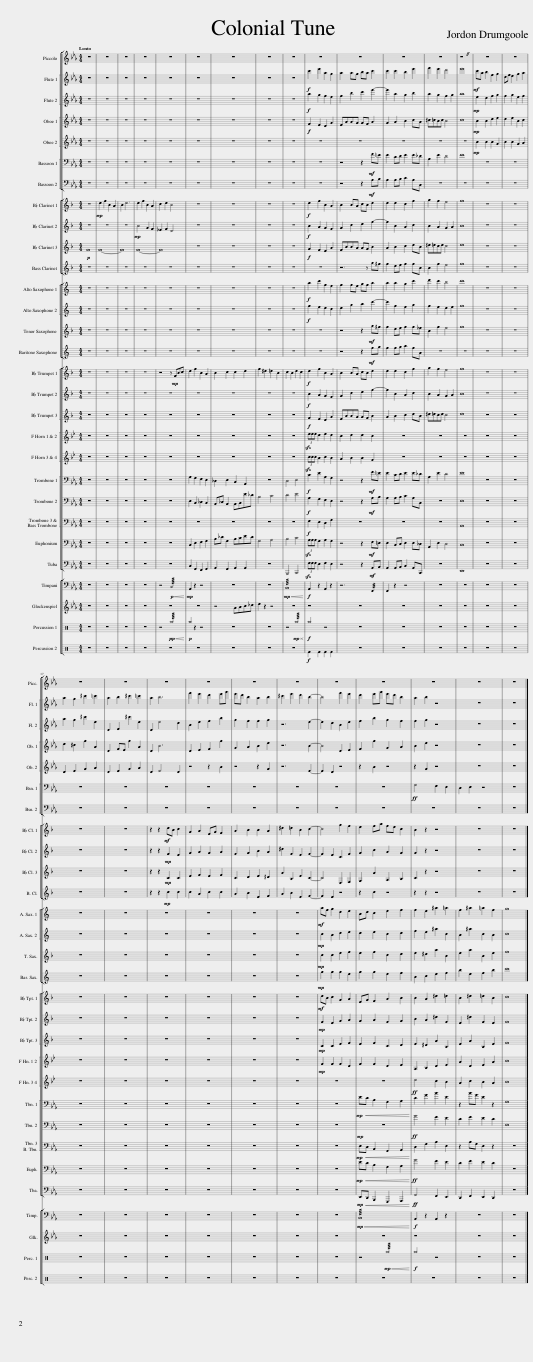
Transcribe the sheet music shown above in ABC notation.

X:1
%%score [ 1 [ 2 3 ] [ 4 5 ] [ 6 7 ] ] [ 8 9 10 11 ] [ [ 12 13 ] 14 15 ] [ [ 16 17 18 ] [ 19 20 ] [ 21 22 23 ] 24 25 ] [ 26 27 28 29 ]
L:1/8
Q:1/4=52
M:4/4
I:linebreak $
K:Eb
V:1 treble transpose=12
V:2 treble
V:3 treble
V:4 treble
V:5 treble
V:6 bass
V:7 bass
V:8 treble transpose=-2
V:9 treble transpose=-2
V:10 treble transpose=-2
V:11 treble transpose=-14
V:12 treble transpose=-9
V:13 treble transpose=-9
V:14 treble transpose=-14
V:15 treble transpose=-21
V:16 treble transpose=-2
V:17 treble transpose=-2
V:18 treble transpose=-2
V:19 treble transpose=-7
V:20 treble transpose=-7
V:21 bass
V:22 bass
V:23 bass
V:24 bass
V:25 bass
V:26 bass
V:27 treble transpose=24
V:28 perc
K:none
V:29 perc
K:none
V:1
 z8 | z8 | z8 | z8 | z8 | %5
 z8 | z8 | z8 | z8 | z8 | %10
 z8 | z8 | z8 | z8 | z8 | %15
 z8 |$ z8 | z8 | z8 | z8 | %20
 z8 | z8 | z8 | z8 | z8 | %25
 z8 | z8 |] %27
V:2
 z8 | z8 | z8 | z8 | z8 | %5
 z8 | z8 | z8 | z8 |!f! c'2 e'2 a2 g2 | %10
 a2 ag ba c'2 | c'2 c'2 b2 e'2 | f'2 e'2 d'4 | e'8 |!mf! c'a b2 f2 g2 | %15
 df e2 g2 a2 |$ a2 g2 ^c'2 =c'2 | a2 b2 ^c'2 =c'2 | a2 b6 | f'2 e'2 d'2 e'g' | %20
 e'd' b2 a2 b2 | ^c'2 e'2 d'2 b2- | b4 f'2 e'2 | d'2 e'g' e'd' b2 | a2 b2 z4 | %25
 z8 | z8 |] %27
V:3
 z8 | z8 | z8 | z8 | z8 | %5
 z8 | z8 | z8 | z8 |!f! a2 g2 f2 e2 | %10
 f2 b2 c'2 e'2- | e'2 a2 g2 b2 | a2 g2 f2 g2 | a8 |!mp! e2 d2 f2 g2 | %15
 f2 g2 e2 f2 |$ a2 g2 ^c'2 e2 | D2 E2 ^c'2 e2 | D2 e4 d2 | B2 e2 f2 b2 | %20
 g2 f2 f2 g2 | z6 e2- | e2 d2 B2 e2 | f2 b2 g2 f2 | f2 g2 z4 | %25
 z8 | z8 |] %27
V:4
 z8 | z8 | z8 | z8 | z8 | %5
 z8 | z8 | z8 | z8 |!f! F2 E2 D2 G2 | %10
 EAAG GF A2 | G2 A2 B2 cA | ^c=cBc B4 | c8 |!mp! B2 B2 d2 e2 | %15
 d2 e2 B2 c2 |$ d2 ^c2 g2 A2 | D2 FE g2 A2 | D2 B6 | D2 E2 F2 g2 | %20
 G2 A2 B2 e2 | z6 B2- | B4 D2 E2 | F2 g2 G2 A2 | B2 e2 z4 | %25
 z8 | z8 |] %27
V:5
 z8 | z8 | z8 | z8 | z8 | %5
 z8 | z8 | z8 | z8 | z8 | %10
 z8 | z8 | z8 | z8 |!mp! B2 B2 B2 G2 | %15
 B2 B2 G2 A2 |$ D2 E2 G2 A2 | D2 E2 G2 A2 | D2 E4 D2 | z4 z2 B2 | %20
 z4 z2 G2 | z6 E2- | E2 D2 z4 | z2 B2 z4 | z2 G2 z4 | %25
 z8 | z8 |] %27
V:6
 z8 | z8 | z8 | z8 | z8 | %5
 z8 | z8 | z8 | z8 | z8 | %10
 z4 z2!mf! F=E | E2 CD E2 E_D | A,2 E2 D4 | E8 | z8 | %15
 z8 |$ z8 | z8 | z8 | z8 | %20
 z8 | z8 | z8 | z8 |!ff! G,4 F,2 E,2 | %25
 D,2 E,2 z4 | z8 |] %27
V:7
 z8 | z8 | z8 | z8 | z8 | %5
 z8 | z8 | z8 | z8 | z8 | %10
 z4 z2!mf! A,B, | A,2 A,B, C2 A,C, | z8 | z8 | z8 | %15
 z8 |$ z8 | z8 | z8 | z8 | %20
 z8 | z8 | z8 | z8 | z8 | %25
 z8 | z8 |] %27
V:8
[K:F] z8 |!mp! d2 f2 B2 A2 | B2 d6 | d2 f2 B2 A2 | c2 d2 B4 | %5
 z8 | z8 | z8 | z8 |!f! d2 f2 B2 A2 | %10
 B2 BA cB d2 | d2 d2 c2 f2 | g2 f2 e4 | f8 | z8 | %15
 z8 |$ z8 | z8 | z2 z2!mf! dB c2 | G2 A2 EG F2 | %20
 A2 B2 B2 A2 | ^d2 =d2 B2 c2- | c4 g2 f2 | e2 fa fe c2 | B2 z2 z4 | %25
 z8 | z8 |] %27
V:9
[K:F] z8 | z8 | z8 |!mp! B4 G2 F2 | _E2 F2 D4 | %5
 z8 | z8 | z8 | z8 |!f! B2 A2 G2 F2 | %10
 G2 c2 d2 f2- | f2 B2 A2 c2 | B2 A2 G2 A2 | B8 | z8 | %15
 z8 |$ z8 | z8 | z2 z2!mp! F2 E2 | G2 A2 G2 A2 | %20
 F2 G2 B2 A2 | ^d2 F2 E2 F2- | F2 E2 C2 F2 | G2 c2 A2 G2 | G2 z2 z4 | %25
 z8 | z8 |] %27
V:10
[K:F]!p! F8 | F8- | F8 | F8- | F8 | %5
 z8 | z8 | z8 | z8 |!f! G2 F2 E2 A2 | %10
 FBBA AG B2 | A2 B2 c2 dB | ^d=dcd c4 | d8 | z8 | %15
 z8 |$ z8 | z8 | z2 z2!mp! C2 C2 | E2 F2 E2 F2 | %20
 C2 D2 E2 ^D2 | A2 B,2 E2 C2- | C4 E,2 F,2 | G,2 A2 A,2 B,2 | C2 z2 z4 | %25
 z8 | z8 |] %27
V:11
[K:F] z8 | z8 | z8 | z8 | z8 | %5
 z8 | z8 | z8 | z8 | z8 | %10
 z5 z g^f | f2 de f2 fB | B2 f2 e4 | f8 | z8 | %15
 z8 |$ z8 | z8 | z2 z2!mp! c2 c2 | c2 A2 c2 c2 | %20
 A2 B2 E2 F2 | A2 B2 E2 F2- | F2 E2 z4 | z2 c2 z4 | z2 z2 z4 | %25
 z8 | z8 |] %27
V:12
[K:C] z8 | z8 | z8 | z8 | z8 | %5
 z8 | z8 | z8 | z8 |!f! a2 c'2 f2 e2 | %10
 f2 fe gf a2 | a2 a2 g2 c'2 | d'2 c'2 b4 | c'8 | z8 | %15
 z8 |$ z8 | z8 | z8 | z8 | %20
 z8 | z8 |!mf! af g2 d2 e2 | Bd c2 e2 f2 | f2 e2 ^a2 =a2 | %25
 f2 ^a2 =a2 f2 | g8 |] %27
V:13
[K:C] z8 | z8 | z8 | z8 | z8 | %5
 z8 | z8 | z8 | z8 |!f! f2 e2 d2 c2 | %10
 d2 g2 a2 c'2- | c'2 f2 e2 g2 | f2 e2 d2 e2 | f8 | z8 | %15
 z8 |$ z8 | z8 | z8 | z8 | %20
 z8 | z8 |!mp! c2 B2 d2 e2 | d2 e2 c2 d2 | f2 e2 ^a2 c2 | %25
 B2 ^a2 c2 B2 | c8 |] %27
V:14
[K:F] z8 | z8 | z8 | z8 | z8 | %5
 z8 | z8 | z8 | z8 | z8 | %10
 z4 z2!mf! g^f | f2 de f2 f_e | B2 f2 e4 | f8 | z8 | %15
 z8 |$ z8 | z8 | z8 | z8 | %20
 z8 | z8 |!mp! c2 c2 e2 f2 | e2 f2 c2 d2 | e2 ^d2 a2 B2 | %25
 e2 a2 B2 e2 | f8 |] %27
V:15
[K:C] z8 | z8 | z8 | z8 | z8 | %5
 z8 | z8 | z8 | z8 | z8 | %10
 z4 z2!mf! fg | f2 fg a2 fA | z8 | z8 | z8 | %15
 z8 |$ z8 | z8 | z8 | z8 | %20
 z8 | z8 |!mp! g2 g2 g2 e2 | g2 g2 e2 f2 | B2 c2 e2 f2 | %25
 b2 e2 f2 b2 | c'8 |] %27
V:16
[K:F] z8 | z8 | z8 | z8 | z4 z!mp! FBc | %5
 d2 f2 B2 A2 | B2 c2 c2 d2 | f2 ^d2 =d2 B2 | c2 B2 d2 c2 |!f! d2 f2 B2 A2 | %10
 B2 BA cB d2 | d2 d2 c2 f2 | g2 f2 e4 | f8 | z8 | %15
 z8 |$ z8 | z8 | z8 | z8 | %20
 z8 | z8 |!mf! dB c2 G2 A2 | EG F2 A2 B2 | B2 A2 ^d2 =d2 | %25
 B2 ^d2 =d2 B2 | c8 |] %27
V:17
[K:F] z8 | z8 | z8 | z8 | z8 | %5
 z8 | z8 | z8 | z8 |!f! B2 A2 G2 F2 | %10
 G2 c2 d2 f2- | f2 B2 A2 c2 | B2 A2 G2 A2 | B8 | z8 | %15
 z8 |$ z8 | z8 | z8 | z8 | %20
 z8 | z8 |!mp! F2 E2 G2 A2 | G2 A2 F2 G2 | B2 A2 ^d2 F2 | %25
 E2 ^d2 F2 E2 | F8 |] %27
V:18
[K:F] z8 | z8 | z8 | z8 | z8 | %5
 z8 | z8 | z8 | z8 |!f! G2 F2 E2 A2 | %10
 FBBA AG B2 | A2 B2 c2 dB | ^d=dcd c4 | d8 | z8 | %15
 z8 |$ z8 | z8 | z8 | z8 | %20
 z8 | z8 |!mp! C2 C2 E2 F2 | E2 F2 C2 D2 | E2 ^D2 A2 B,2 | %25
 E2 A2 B,2 E2 | F8 |] %27
V:19
[K:Bb] z8 | z8 | z8 | z8 | z8 | %5
 z8 | z8 | z8 | z8 |!sfz! (3eee d2 e2 d2 | %10
 c2 d2 d2 c2 | z8 | z8 | z8 | z8 | %15
 z8 |$ z8 | z8 | z8 | z8 | %20
 z8 | z8 |!mp! F2 F2 F2 D2 | F2 F2 D2 E2 | A,2 B,2 D2 E2 | %25
 A2 D2 E2 A2 | B8 |] %27
V:20
[K:Bb] z8 | z8 | z8 | z8 | z8 | %5
 z8 | z8 | z8 | z8 |!sfz! (3ccc B2 c2 B2 | %10
 A2 B2 B2 G2 | z8 | z8 | z8 | z8 | %15
 z8 |$ z8 | z8 | z8 | z8 | %20
 z8 | z8 | z8 | z8 |!ff! d4 c2 B2 | %25
 A2 c2 B2 A2 | B8 |] %27
V:21
 z8 | z8 | z8 | z8 | z8 | %5
 A,2 G,2 F,2 E,2 | _D,2 E,2 C,2 A,,2 | z8 | D,4 E,4 |!f! C2 E2 A,2 G,2 | %10
 z4 z2!mf! F=E | E2 CD E2 E_D | A,2 E2 D4 | E8 | z8 | %15
 z8 |$ z8 | z8 | z8 | z8 | %20
 z8 | z8 | z8 |!mp! E!<(!D B,2 G,2 A,2!<)! | D2 G2 B2 E2 | %25
 z2 BG E2 z2 | G,8 |] %27
V:22
 z8 | z8 | z8 | z8 | z8 | %5
 E,2 C,2 _D,2 C,2 | B,,_D, B,,2 B,,C,E_D | B,4 C4 | D4 E4 |!f! A,2 G,2 F,2 E,2 | %10
 z4 z2!mf! A,B, | A,2 A,B, C2 A,C, | z8 | E,8 | z8 | %15
 z8 |$ z8 | z8 | z8 | z8 | %20
 z8 | z8 | z8 |!mp! z8 |!ff! G4 F2 E2 | %25
 D2 F2 E2 D2 | E,8 |] %27
V:23
 z8 | z8 | z8 | z8 | z8 | %5
 z8 | z8 | z8 | z8 |!f! F,2 E,2 D,2 G,2 | %10
 z8 | z8 | z8 | A,,8 | z8 | %15
 z8 |$ z8 | z8 | z8 | z8 | %20
 z8 | z8 | z8 |!mp! E,!<(!D, B,,2 G,,2 A,,2!<)! | D,2 G,2 B,2 E,2 | %25
 z2 B,G, E,2 z2 | z8 |] %27
V:24
 z8 | z8 | z8 | z8 | z8 | %5
 C,2 E,2 F,2 G,2 | B,_D G,2 B,CED | G,4 A,4 | B,4 C4 |!sfz! (3A,A,A, G,2 A,2 G,2 | %10
 z4 z2!mf! F,=E, | E,2 C,D, E,2 E,_D, | A,,2 E,2 D,4 | C,8 | z8 | %15
 z8 |$ z8 | z8 | z8 | z8 | %20
 z8 | z8 | z8 |!mp! E!<(!D B,2 G,2 A,2!<)! |!ff! G4 F2 E2 | %25
 D2 F2 E2 D2 | z8 |] %27
V:25
 z8 | z8 | z8 | z8 | z8 | %5
 C,2 G,,2 F,,2 G,,2 | A,,2 G,,2 A,,2 A,,2 | z8 | B,,,4 C,,4 |!sfz! (3F,F,F, E,2 F,2 E,2 | %10
 z4 z2!mf! A,,B,, | A,,2 A,,B,, C,2 A,,C,, | z8 | E,,8 | z8 | %15
 z8 |$ z8 | z8 | z8 | z8 | %20
 z8 | z8 | z8 |!mp! E,,!<(!D,, B,,,2 G,,,2 A,,,2!<)! |!ff! G,,4 F,,2 E,,2 | %25
 D,,2 F,,2 E,,2 D,,2 | z8 |] %27
V:26
 z8 | z8 | z8 | z8 | z4!p!!<(! !////!C,4!<)! | %5
!mp! A,,2 z2 z4 | z8 | z8 |!mp!!<(! !////!B,,8!<)! |!f! A,,2 z2 A,,2 z2 | %10
 z6 !///!F,,2 | F,,2 z2 z4 | z8 | z8 | z8 | %15
 z8 |$ z8 | z8 | z8 | z8 | %20
 z8 | z8 | z8 |!mp!!<(! !////!B,,8!<)! |!f! A,,2 z2 A,,2 z2 | %25
 z8 | z8 |] %27
V:27
 z8 | z8 | z8 | z8 | z8 | %5
 z8 | z4 ABc_d | e2 z2 z4 | z8 | z8 | %10
 z8 | z8 | z8 | z8 | z8 | %15
 z8 |$ z8 | z8 | z8 | z8 | %20
 z8 | z8 | z8 | z8 | z8 | %25
 z8 | z8 |] %27
V:28
[K:C] z8 | z8 | z8 | z8 | z4!pp!!<(! !////!^a4!<)! | %5
!p! ^a2 z2 z4 | z8 | z8 | z4!mp!!<(! !////!^a4!<)! |!f! ^a4 z4 | %10
 z8 | z8 | z8 | z8 | z8 | %15
 z8 |$ z8 | z8 | z8 | z8 | %20
 z8 | z8 | z8 | z4!mp!!<(! !////!^a4!<)! |!f! ^a4 z4 | %25
 z8 | z8 |] %27
V:29
[K:C] z8 | z8 | z8 | z8 | z8 | %5
 z8 | z8 | z8 | z8 |!f! F2 F2 F2 F2 | %10
 z8 | z8 | z8 | z8 | z8 | %15
 z8 |$ z8 | z8 | z8 | z8 | %20
 z8 | z8 | z8 | z8 | z8 | %25
 z8 | z8 |] %27
